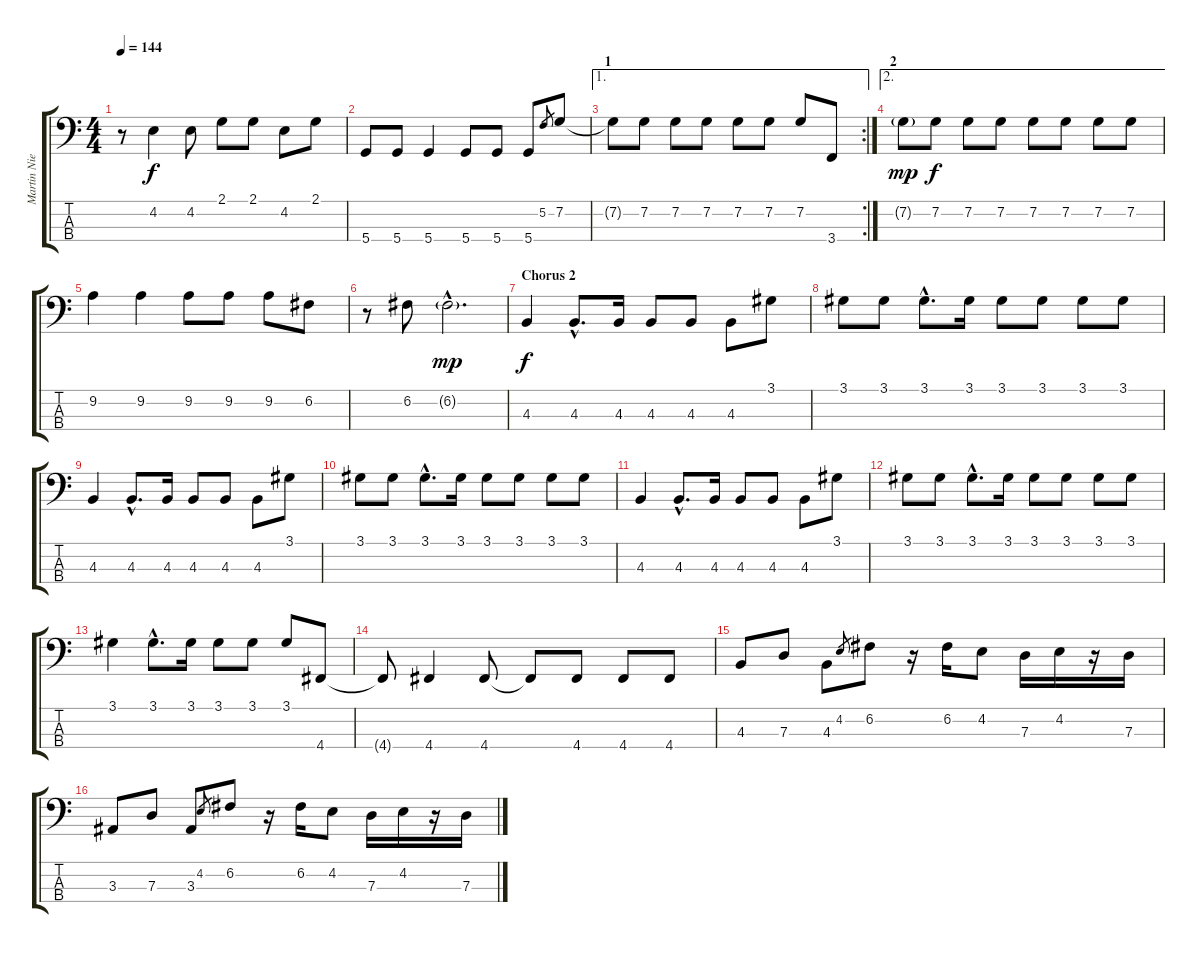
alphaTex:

\track ("Martin Nielsen" "Martin Nie") {instrument electricbassfinger}
\staff {score tabs}
\tuning (F2 C2 G1 D1) {hide}
\ts (4 4)
\tempo 144
\clef f4
\ks c
r.8{dy f} 4.2.4 4.2.8 2.1.8 2.1.8 4.2.8 2.1.8 |
5.4.8 5.4.8 5.4.4 5.4.8 5.4.8 5.4.8 5.2.8{gr} 7.2.8 |
\ae 1
\rc 2
\section ("" "1")
7.2{t}.8 7.2.8 7.2.8 7.2.8 7.2.8 7.2.8 7.2.8 3.4.8 |
\ae 2
\section ("" "2")
7.2{g}.8{dy mp} 7.2.8{dy f} 7.2.8 7.2.8 7.2.8 7.2.8 7.2.8 7.2.8 |
9.2.4 9.2.4 9.2.8 9.2.8 9.2.8 6.2.8 |
r.8 6.2.8 6.2{g hac}.2{d dy mp} |
\section ("" "Chorus 2")
4.3.4{dy f} 4.3{hac}.8{d} 4.3.16 4.3.8 4.3.8 4.3.8 3.1.8 |
3.1.8 3.1.8 3.1{hac}.8{d} 3.1.16 3.1.8 3.1.8 3.1.8 3.1.8 |
4.3.4 4.3{hac}.8{d} 4.3.16 4.3.8 4.3.8 4.3.8 3.1.8 |
3.1.8 3.1.8 3.1{hac}.8{d} 3.1.16 3.1.8 3.1.8 3.1.8 3.1.8 |
4.3.4 4.3{hac}.8{d} 4.3.16 4.3.8 4.3.8 4.3.8 3.1.8 |
3.1.8 3.1.8 3.1{hac}.8{d} 3.1.16 3.1.8 3.1.8 3.1.8 3.1.8 |
3.1.4 3.1{hac}.8{d} 3.1.16 3.1.8 3.1.8 3.1.8 4.4.8 |
4.4{t}.8 4.4.4 4.4.8 4.4{t}.8 4.4.8 4.4.8 4.4.8 |
4.3.8 7.3.8 4.3.8 4.2.8{gr} 6.2.8 r.16 6.2.16 4.2.8 7.3.16 4.2.16 r.16 7.3.16 |
3.3.8 7.3.8 3.3.8 4.2.8{gr} 6.2.8 r.16 6.2.16 4.2.8 7.3.16 4.2.16 r.16 7.3.16
